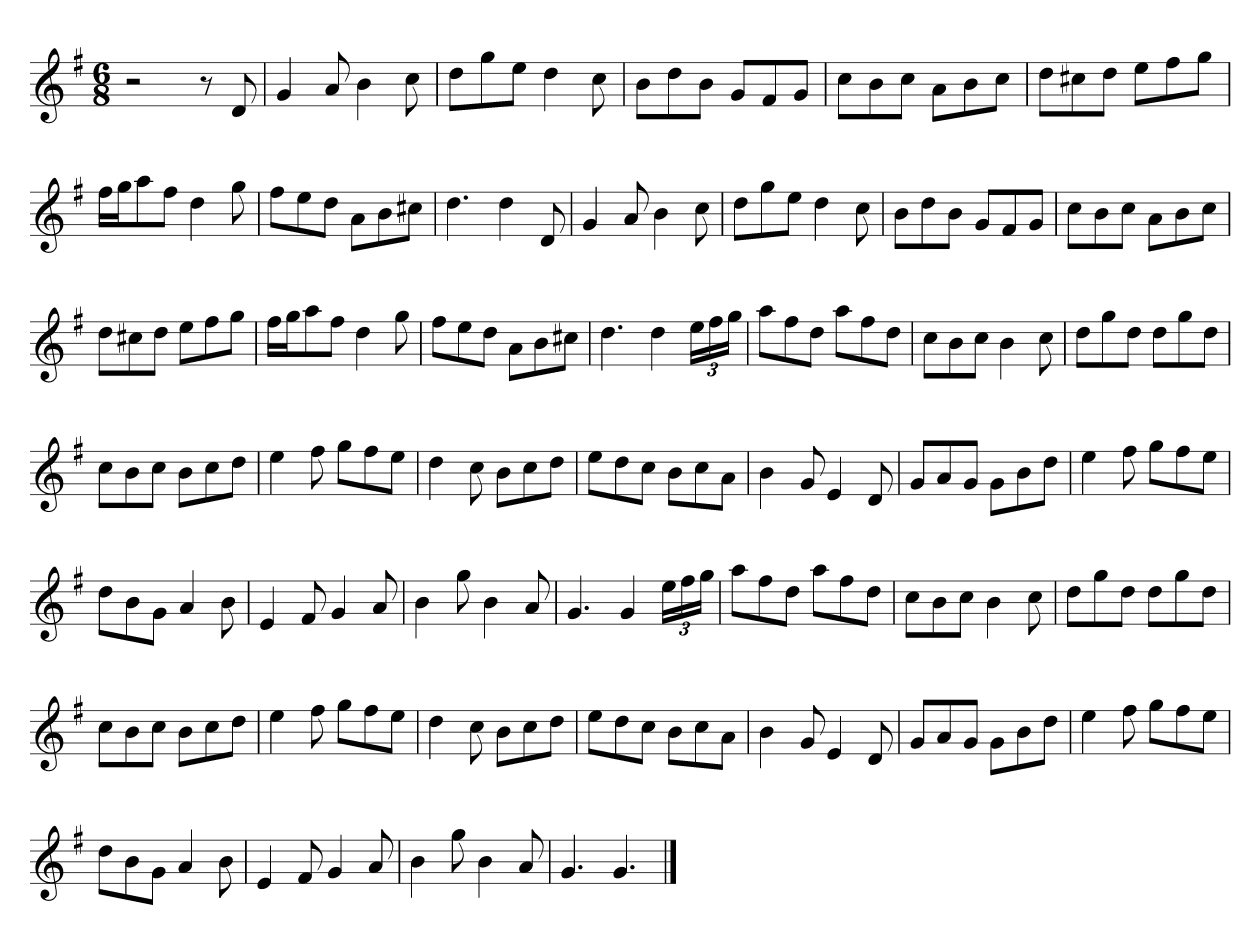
**kern
*part1
*staff1
*clefG2
*k[f#]
*M6/8
=
2r
8r
8d/
=
4g/
8a/
4b\
8cc\
=
8dd\L
8gg\
8ee\J
4dd\
8cc\
=
8b\L
8dd\
8b\J
8g/L
8f#/
8g/J
=
8cc\L
8b\
8cc\J
8a\L
8b\
8cc\J
=
8dd\L
8cc#X\
8dd\J
8ee\L
8ff#\
8gg\J
=
16ff#\LL
16gg\J
8aa\
8ff#\J
4dd\
8gg\
=
8ff#\L
8ee\
8dd\J
8a\L
8b\
8cc#X\J
=
4.dd\
4dd\
8d/
=
4g/
8a/
4b\
8cc\
=
8dd\L
8gg\
8ee\J
4dd\
8cc\
=
8b\L
8dd\
8b\J
8g/L
8f#/
8g/J
=
8cc\L
8b\
8cc\J
8a\L
8b\
8cc\J
=
8dd\L
8cc#X\
8dd\J
8ee\L
8ff#\
8gg\J
=
16ff#\LL
16gg\J
8aa\
8ff#\J
4dd\
8gg\
=
8ff#\L
8ee\
8dd\J
8a\L
8b\
8cc#X\J
=
4.dd\
4dd\
24ee\LL
24ff#\
24gg\JJ
=
8aa\L
8ff#\
8dd\J
8aa\L
8ff#\
8dd\J
=
8cc\L
8b\
8cc\J
4b\
8cc\
=
8dd\L
8gg\
8dd\J
8dd\L
8gg\
8dd\J
=
8cc\L
8b\
8cc\J
8b\L
8cc\
8dd\J
=
4ee\
8ff#\
8gg\L
8ff#\
8ee\J
=
4dd\
8cc\
8b\L
8cc\
8dd\J
=
8ee\L
8dd\
8cc\J
8b\L
8cc\
8a\J
=
4b\
8g/
4e/
8d/
=
8g/L
8a/
8g/J
8g\L
8b\
8dd\J
=
4ee\
8ff#\
8gg\L
8ff#\
8ee\J
=
8dd\L
8b\
8g\J
4a/
8b\
=
4e/
8f#/
4g/
8a/
=
4b\
8gg\
4b\
8a/
=
4.g/
4g/
24ee\LL
24ff#\
24gg\JJ
=
8aa\L
8ff#\
8dd\J
8aa\L
8ff#\
8dd\J
=
8cc\L
8b\
8cc\J
4b\
8cc\
=
8dd\L
8gg\
8dd\J
8dd\L
8gg\
8dd\J
=
8cc\L
8b\
8cc\J
8b\L
8cc\
8dd\J
=
4ee\
8ff#\
8gg\L
8ff#\
8ee\J
=
4dd\
8cc\
8b\L
8cc\
8dd\J
=
8ee\L
8dd\
8cc\J
8b\L
8cc\
8a\J
=
4b\
8g/
4e/
8d/
=
8g/L
8a/
8g/J
8g\L
8b\
8dd\J
=
4ee\
8ff#\
8gg\L
8ff#\
8ee\J
=
8dd\L
8b\
8g\J
4a/
8b\
=
4e/
8f#/
4g/
8a/
=
4b\
8gg\
4b\
8a/
=
4.g/
4.g/
==
*-
